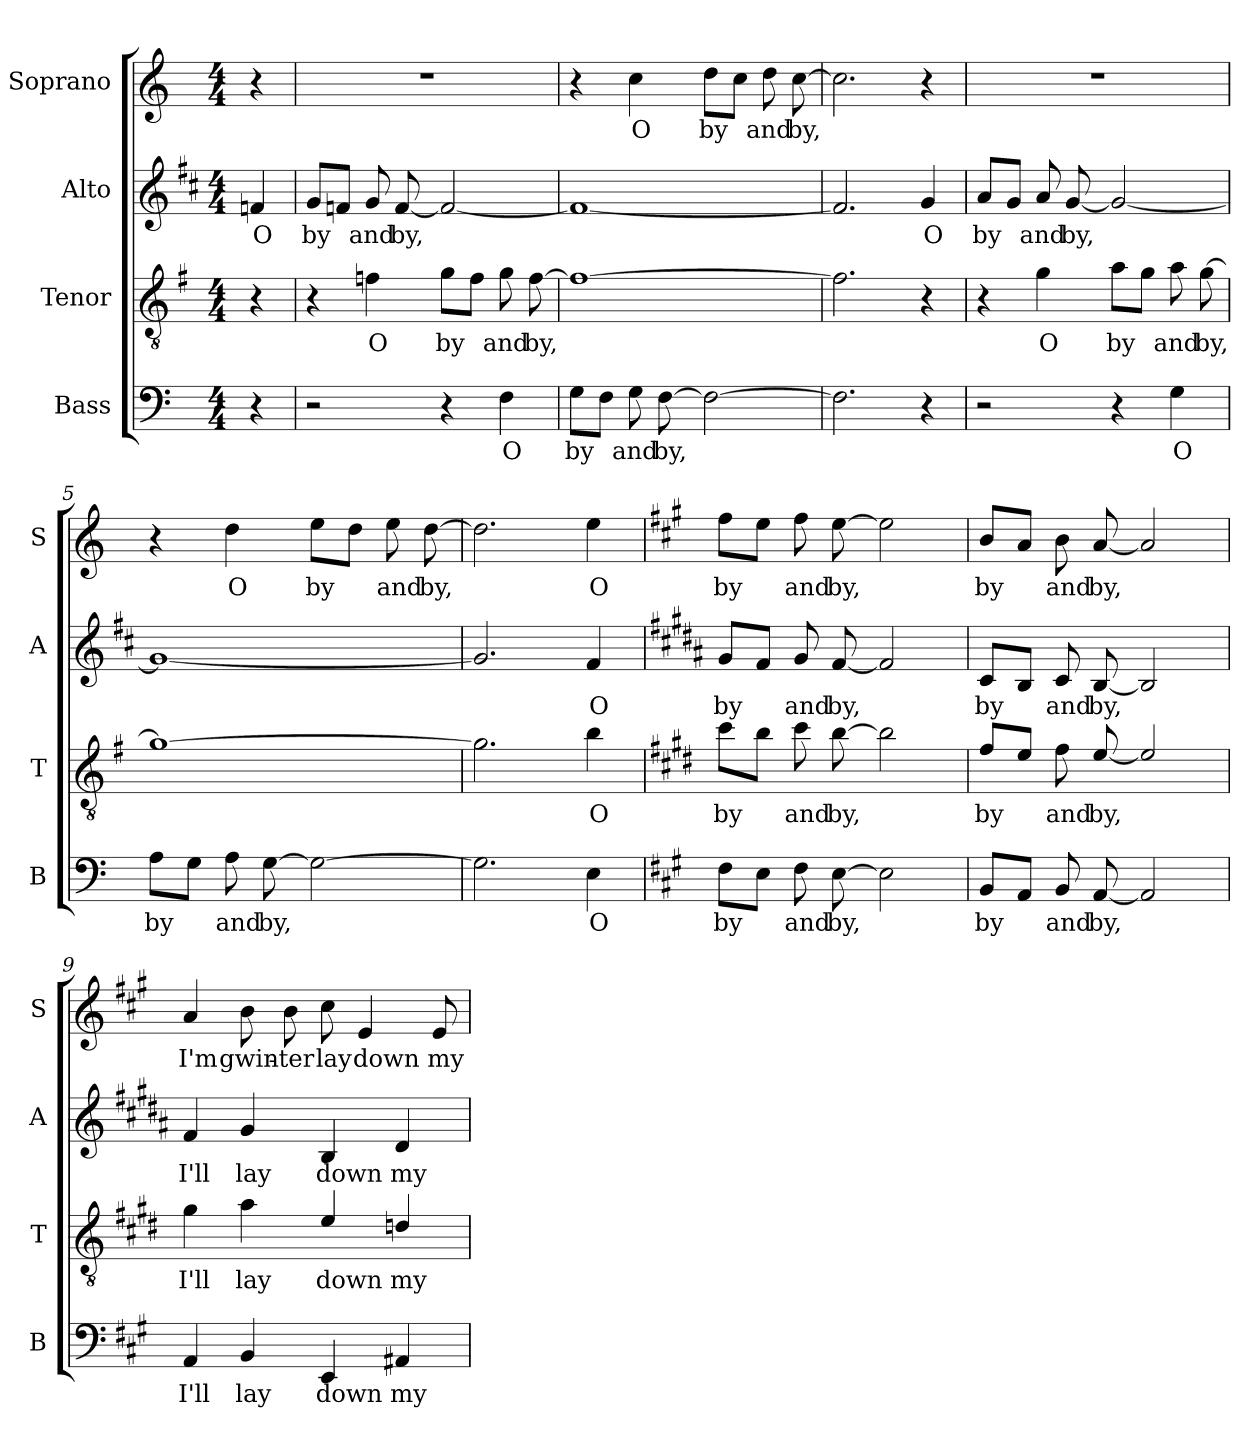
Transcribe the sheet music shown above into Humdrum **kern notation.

**kern	**text	**kern	**text	**kern	**text	**kern	**text
*part4	*part4	*part3	*part3	*part2	*part2	*part1	*part1
*staff4	*staff4	*staff3	*staff3	*staff2	*staff2	*staff1	*staff1
*I"Bass	*	*I"Tenor	*	*I"Alto	*	*I"Soprano	*
*I'B	*	*I'T	*	*I'A	*	*I'S	*
*clefF4	*	*clefGv2	*	*clefG2	*	*clefG2	*
*	*	*ITrd4c7	*	*ITrd1c2	*	*	*
*k[]	*	*k[]	*	*k[]	*	*k[]	*
*C:	*	*C:	*	*C:	*	*C:	*
*M4/4	*	*M4/4	*	*M4/4	*	*M4/4	*
=	=	=	=	=	=	=	=
!	!	!	!	!	!LO:LY:b	!	!
4r	.	4r	.	4e-X/	O	4r	.
=1	=1	=1	=1	=1	=1	=1	=1
!	!	!	!	!	!LO:LY:b	!	!
2r	.	4r	.	8f/L	by	1r	.
.	.	.	.	8e-X/J	.	.	.
!	!	!	!LO:LY:b	!	!LO:LY:b	!	!
.	.	4B-X\	O	8f/	and	.	.
!	!	!	!	!	!LO:LY:b	!	!
.	.	.	.	[8e-/	by,	.	.
!	!	!	!LO:LY:b	!	!	!	!
4r	.	8c\L	by	2e-/_	.	.	.
.	.	8B-\J	.	.	.	.	.
!	!LO:LY:b	!	!LO:LY:b	!	!	!	!
4F\	O	8c\	and	.	.	.	.
!	!	!	!LO:LY:b	!	!	!	!
.	.	[8B-\	by,	.	.	.	.
=2	=2	=2	=2	=2	=2	=2	=2
!	!LO:LY:b	!	!	!	!	!	!
8G\L	by	1B-_	.	1e-_	.	4r	.
8F\J	.	.	.	.	.	.	.
!	!LO:LY:b	!	!	!	!	!	!LO:LY:b
8G\	and	.	.	.	.	4cc\	O
!	!LO:LY:b	!	!	!	!	!	!
[8F\	by,	.	.	.	.	.	.
!	!	!	!	!	!	!	!LO:LY:b
2F\_	.	.	.	.	.	8dd\L	by
.	.	.	.	.	.	8cc\J	.
!	!	!	!	!	!	!	!LO:LY:b
.	.	.	.	.	.	8dd\	and
!	!	!	!	!	!	!	!LO:LY:b
.	.	.	.	.	.	[8cc\	by,
=3	=3	=3	=3	=3	=3	=3	=3
2.F\]	.	2.B-\]	.	2.e-/]	.	2.cc\]	.
!	!	!	!	!	!LO:LY:b	!	!
4r	.	4r	.	4f/	O	4r	.
=4	=4	=4	=4	=4	=4	=4	=4
!	!	!	!	!	!LO:LY:b	!	!
2r	.	4r	.	8g/L	by	1r	.
.	.	.	.	8f/J	.	.	.
!	!	!	!LO:LY:b	!	!LO:LY:b	!	!
.	.	4c\	O	8g/	and	.	.
!	!	!	!	!	!LO:LY:b	!	!
.	.	.	.	[8f/	by,	.	.
!	!	!	!LO:LY:b	!	!	!	!
4r	.	8d\L	by	2f/_	.	.	.
.	.	8c\J	.	.	.	.	.
!	!LO:LY:b	!	!LO:LY:b	!	!	!	!
4G\	O	8d\	and	.	.	.	.
!	!	!	!LO:LY:b	!	!	!	!
.	.	[8c\	by,	.	.	.	.
!!LO:LB:g=z
=5	=5	=5	=5	=5	=5	=5	=5
!	!LO:LY:b	!	!	!	!	!	!
8A\L	by	1c_	.	1f_	.	4r	.
8G\J	.	.	.	.	.	.	.
!	!LO:LY:b	!	!	!	!	!	!LO:LY:b
8A\	and	.	.	.	.	4dd\	O
!	!LO:LY:b	!	!	!	!	!	!
[8G\	by,	.	.	.	.	.	.
!	!	!	!	!	!	!	!LO:LY:b
2G\_	.	.	.	.	.	8ee\L	by
.	.	.	.	.	.	8dd\J	.
!	!	!	!	!	!	!	!LO:LY:b
.	.	.	.	.	.	8ee\	and
!	!	!	!	!	!	!	!LO:LY:b
.	.	.	.	.	.	[8dd\	by,
=6	=6	=6	=6	=6	=6	=6	=6
2.G\]	.	2.c\]	.	2.f/]	.	2.dd\]	.
!	!LO:LY:b	!	!LO:LY:b	!	!LO:LY:b	!	!LO:LY:b
4E\	O	4e\	O	4e/	O	4ee\	O
=7	=7	=7	=7	=7	=7	=7	=7
*k[f#c#g#]	*	*k[f#c#g#]	*	*k[f#c#g#]	*	*k[f#c#g#]	*
*A:	*	*A:	*	*A:	*	*A:	*
!	!LO:LY:b	!	!LO:LY:b	!	!LO:LY:b	!	!LO:LY:b
8F#\L	by	8f#\L	by	8f#/L	by	8ff#\L	by
8E\J	.	8e\J	.	8e/J	.	8ee\J	.
!	!LO:LY:b	!	!LO:LY:b	!	!LO:LY:b	!	!LO:LY:b
8F#\	and	8f#\	and	8f#/	and	8ff#\	and
!	!LO:LY:b	!	!LO:LY:b	!	!LO:LY:b	!	!LO:LY:b
[8E\	by,	[8e\	by,	[8e/	by,	[8ee\	by,
2E\]	.	2e\]	.	2e/]	.	2ee\]	.
=8	=8	=8	=8	=8	=8	=8	=8
!	!LO:LY:b	!	!LO:LY:b	!	!LO:LY:b	!	!LO:LY:b
8BB/L	by	8B/L	by	8B/L	by	8b/L	by
8AA/J	.	8A/J	.	8A/J	.	8a/J	.
!	!LO:LY:b	!	!LO:LY:b	!	!LO:LY:b	!	!LO:LY:b
8BB/	and	8B\	and	8B/	and	8b\	and
!	!LO:LY:b	!	!LO:LY:b	!	!LO:LY:b	!	!LO:LY:b
[8AA/	by,	[8A/	by,	[8A/	by,	[8a/	by,
2AA/]	.	2A/]	.	2A/]	.	2a/]	.
=9	=9	=9	=9	=9	=9	=9	=9
!	!LO:LY:b	!	!LO:LY:b	!	!LO:LY:b	!	!LO:LY:b
4AA/	I'll	4c#\	I'll	4e/	I'll	4a/	I'm
!	!LO:LY:b	!	!LO:LY:b	!	!LO:LY:b	!	!LO:LY:b
4BB/	lay	4d\	lay	4f#/	lay	8b\	gwin-
!	!	!	!	!	!	!	!LO:LY:b
.	.	.	.	.	.	8b\	-ter
!	!LO:LY:b	!	!LO:LY:b	!	!LO:LY:b	!	!LO:LY:b
4EE/	down	4A/	down	4A/	down	8cc#\	lay
!	!	!	!	!	!	!	!LO:LY:b
.	.	.	.	.	.	4e/	down
!	!LO:LY:b	!	!LO:LY:b	!	!LO:LY:b	!	!
4AA#X/	my	4Gn/	my	4c#/	my	.	.
!	!	!	!	!	!	!	!LO:LY:b
.	.	.	.	.	.	8e/	my
=	=	=	=	=	=	=	=
*-	*-	*-	*-	*-	*-	*-	*-
